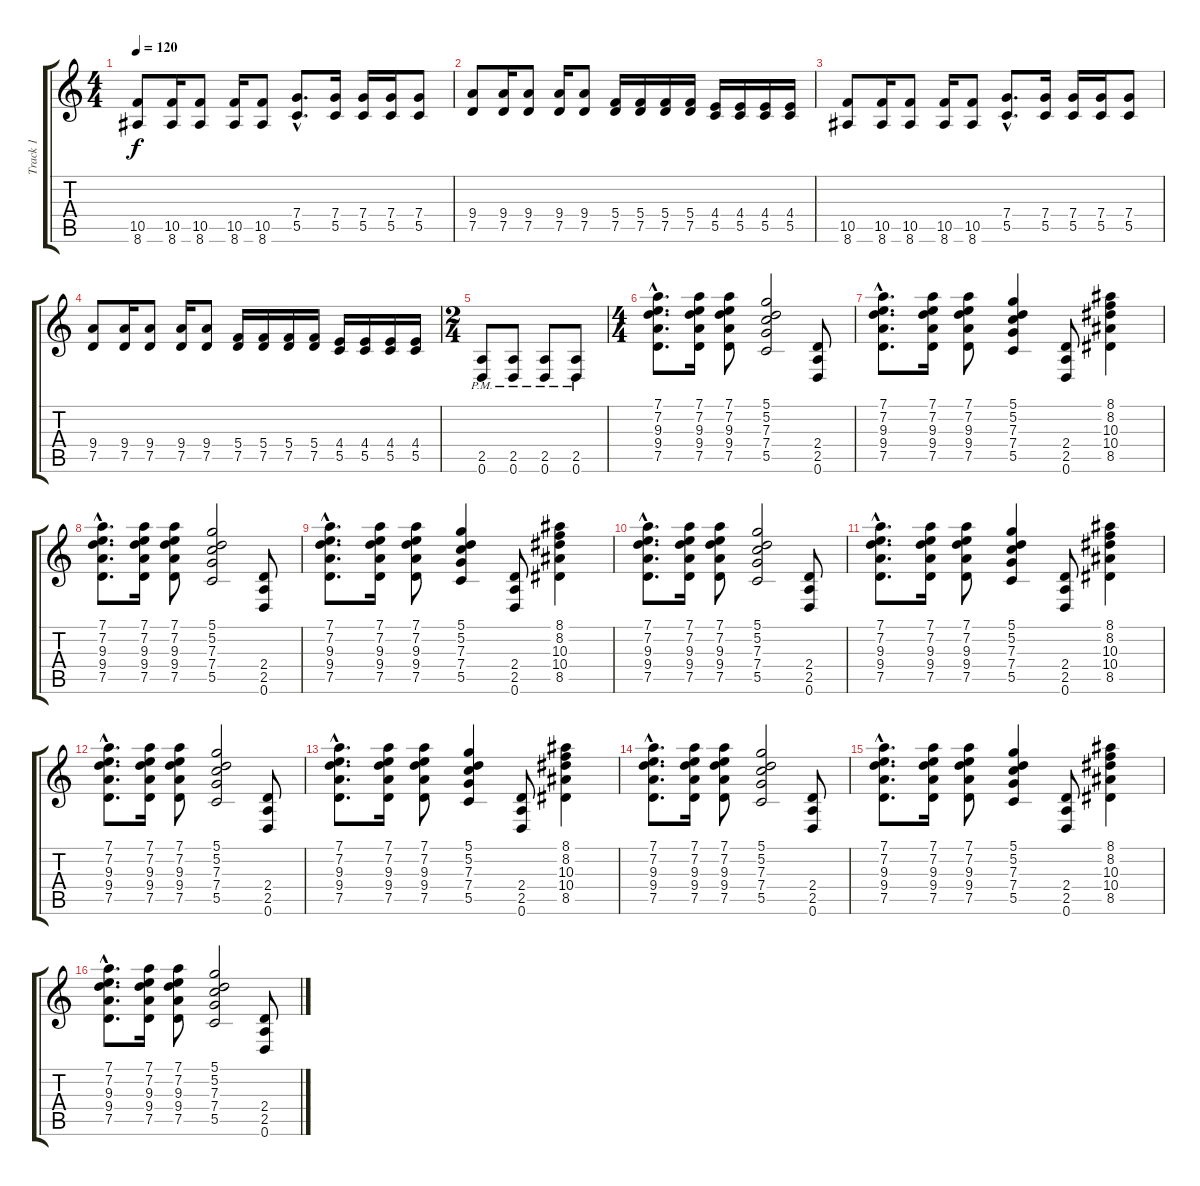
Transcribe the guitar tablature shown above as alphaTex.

\track ("Track 1" "Track 1") {instrument overdrivenguitar}
\staff {score tabs}
\tuning (D4 A3 F3 C3 G2 D2) {hide}
\ts (4 4)
\tempo 120
\clef g2
\ks c
(10.5 8.6).8{dy f} (10.5 8.6).16 (10.5 8.6).8 (10.5 8.6).16 (10.5 8.6).8 (7.4{hac} 5.5{hac}).8{d} (7.4 5.5).16 (7.4 5.5).16 (7.4 5.5).16 (7.4 5.5).8 |
(9.4 7.5).8 (9.4 7.5).16 (9.4 7.5).8 (9.4 7.5).16 (9.4 7.5).8 (5.4 7.5).16 (5.4 7.5).16 (5.4 7.5).16 (5.4 7.5).16 (4.4 5.5).16 (4.4 5.5).16 (4.4 5.5).16 (4.4 5.5).16 |
(10.5 8.6).8 (10.5 8.6).16 (10.5 8.6).8 (10.5 8.6).16 (10.5 8.6).8 (7.4{hac} 5.5{hac}).8{d} (7.4 5.5).16 (7.4 5.5).16 (7.4 5.5).16 (7.4 5.5).8 |
(9.4 7.5).8 (9.4 7.5).16 (9.4 7.5).8 (9.4 7.5).16 (9.4 7.5).8 (5.4 7.5).16 (5.4 7.5).16 (5.4 7.5).16 (5.4 7.5).16 (4.4 5.5).16 (4.4 5.5).16 (4.4 5.5).16 (4.4 5.5).16 |
\ts (2 4)
(2.5{pm} 0.6{pm}).8 (2.5{pm} 0.6{pm}).8 (2.5{pm} 0.6{pm}).8 (2.5{pm} 0.6{pm}).8 |
\ts (4 4)
(7.1{hac} 7.2{hac} 9.3{hac} 9.4{hac} 7.5{hac}).8{d} (7.1 7.2 9.3 9.4 7.5).16 (7.1 7.2 9.3 9.4 7.5).8 (5.1 5.2 7.3 7.4 5.5).2 (2.4 2.5 0.6).8 |
(7.1{hac} 7.2{hac} 9.3{hac} 9.4{hac} 7.5{hac}).8{d} (7.1 7.2 9.3 9.4 7.5).16 (7.1 7.2 9.3 9.4 7.5).8 (5.1 5.2 7.3 7.4 5.5).4 (2.4 2.5 0.6).8 (8.1 8.2 10.3 10.4 8.5).4 |
(7.1{hac} 7.2{hac} 9.3{hac} 9.4{hac} 7.5{hac}).8{d} (7.1 7.2 9.3 9.4 7.5).16 (7.1 7.2 9.3 9.4 7.5).8 (5.1 5.2 7.3 7.4 5.5).2 (2.4 2.5 0.6).8 |
(7.1{hac} 7.2{hac} 9.3{hac} 9.4{hac} 7.5{hac}).8{d} (7.1 7.2 9.3 9.4 7.5).16 (7.1 7.2 9.3 9.4 7.5).8 (5.1 5.2 7.3 7.4 5.5).4 (2.4 2.5 0.6).8 (8.1 8.2 10.3 10.4 8.5).4 |
(7.1{hac} 7.2{hac} 9.3{hac} 9.4{hac} 7.5{hac}).8{d} (7.1 7.2 9.3 9.4 7.5).16 (7.1 7.2 9.3 9.4 7.5).8 (5.1 5.2 7.3 7.4 5.5).2 (2.4 2.5 0.6).8 |
(7.1{hac} 7.2{hac} 9.3{hac} 9.4{hac} 7.5{hac}).8{d} (7.1 7.2 9.3 9.4 7.5).16 (7.1 7.2 9.3 9.4 7.5).8 (5.1 5.2 7.3 7.4 5.5).4 (2.4 2.5 0.6).8 (8.1 8.2 10.3 10.4 8.5).4 |
(7.1{hac} 7.2{hac} 9.3{hac} 9.4{hac} 7.5{hac}).8{d} (7.1 7.2 9.3 9.4 7.5).16 (7.1 7.2 9.3 9.4 7.5).8 (5.1 5.2 7.3 7.4 5.5).2 (2.4 2.5 0.6).8 |
(7.1{hac} 7.2{hac} 9.3{hac} 9.4{hac} 7.5{hac}).8{d} (7.1 7.2 9.3 9.4 7.5).16 (7.1 7.2 9.3 9.4 7.5).8 (5.1 5.2 7.3 7.4 5.5).4 (2.4 2.5 0.6).8 (8.1 8.2 10.3 10.4 8.5).4 |
(7.1{hac} 7.2{hac} 9.3{hac} 9.4{hac} 7.5{hac}).8{d} (7.1 7.2 9.3 9.4 7.5).16 (7.1 7.2 9.3 9.4 7.5).8 (5.1 5.2 7.3 7.4 5.5).2 (2.4 2.5 0.6).8 |
(7.1{hac} 7.2{hac} 9.3{hac} 9.4{hac} 7.5{hac}).8{d} (7.1 7.2 9.3 9.4 7.5).16 (7.1 7.2 9.3 9.4 7.5).8 (5.1 5.2 7.3 7.4 5.5).4 (2.4 2.5 0.6).8 (8.1 8.2 10.3 10.4 8.5).4 |
(7.1{hac} 7.2{hac} 9.3{hac} 9.4{hac} 7.5{hac}).8{d} (7.1 7.2 9.3 9.4 7.5).16 (7.1 7.2 9.3 9.4 7.5).8 (5.1 5.2 7.3 7.4 5.5).2 (2.4 2.5 0.6).8
